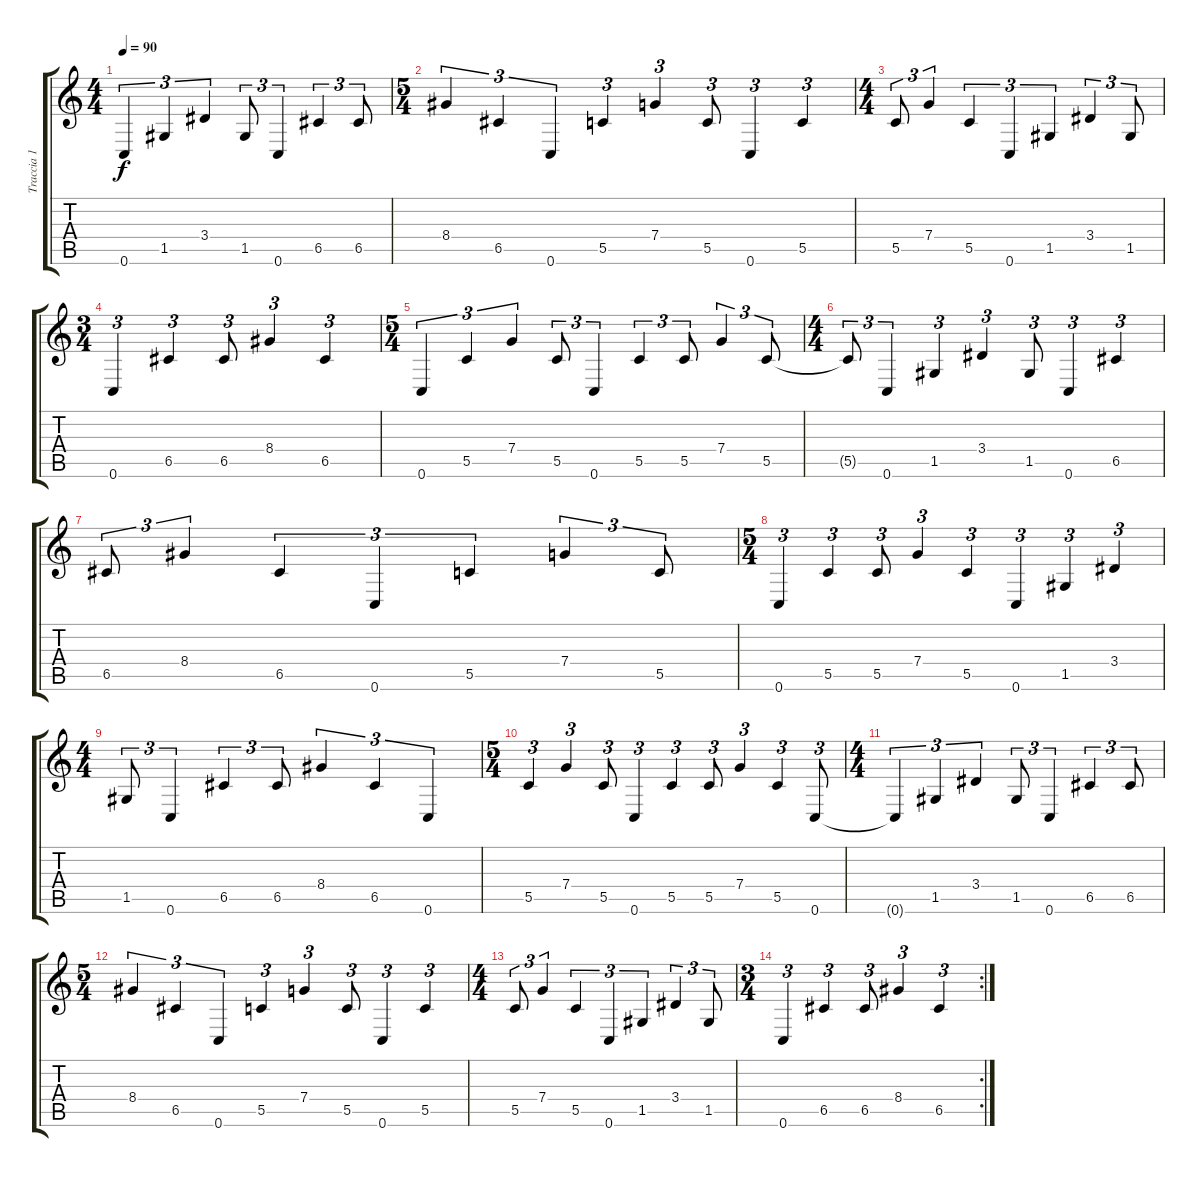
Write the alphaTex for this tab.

\track ("Traccia 1" "Traccia 1") {instrument electricguitarmuted}
\staff {score tabs}
\tuning (D4 A3 F3 C3 G2 C2) {hide}
\ts (4 4)
\tempo 90
\clef g2
\ks c
0.6{t}.4{tu (3 2) dy f} 1.5.4{tu (3 2)} 3.4.4{tu (3 2)} 1.5.8{tu (3 2)} 0.6.4{tu (3 2)} 6.5.4{tu (3 2)} 6.5.8{tu (3 2)} |
\ts (5 4)
8.4.4{tu (3 2)} 6.5.4{tu (3 2)} 0.6.4{tu (3 2)} 5.5.4{tu (3 2)} 7.4.4{tu (3 2)} 5.5.8{tu (3 2)} 0.6.4{tu (3 2)} 5.5.4{tu (3 2)} |
\ts (4 4)
5.5.8{tu (3 2)} 7.4.4{tu (3 2)} 5.5.4{tu (3 2)} 0.6.4{tu (3 2)} 1.5.4{tu (3 2)} 3.4.4{tu (3 2)} 1.5.8{tu (3 2)} |
\ts (3 4)
0.6.4{tu (3 2)} 6.5.4{tu (3 2)} 6.5.8{tu (3 2)} 8.4.4{tu (3 2)} 6.5.4{tu (3 2)} |
\ts (5 4)
0.6.4{tu (3 2)} 5.5.4{tu (3 2)} 7.4.4{tu (3 2)} 5.5.8{tu (3 2)} 0.6.4{tu (3 2)} 5.5.4{tu (3 2)} 5.5.8{tu (3 2)} 7.4.4{tu (3 2)} 5.5.8{tu (3 2)} |
\ts (4 4)
5.5{t}.8{tu (3 2)} 0.6.4{tu (3 2)} 1.5.4{tu (3 2)} 3.4.4{tu (3 2)} 1.5.8{tu (3 2)} 0.6.4{tu (3 2)} 6.5.4{tu (3 2)} |
6.5.8{tu (3 2)} 8.4.4{tu (3 2)} 6.5.4{tu (3 2)} 0.6.4{tu (3 2)} 5.5.4{tu (3 2)} 7.4.4{tu (3 2)} 5.5.8{tu (3 2)} |
\ts (5 4)
0.6.4{tu (3 2)} 5.5.4{tu (3 2)} 5.5.8{tu (3 2)} 7.4.4{tu (3 2)} 5.5.4{tu (3 2)} 0.6.4{tu (3 2)} 1.5.4{tu (3 2)} 3.4.4{tu (3 2)} |
\ts (4 4)
1.5.8{tu (3 2)} 0.6.4{tu (3 2)} 6.5.4{tu (3 2)} 6.5.8{tu (3 2)} 8.4.4{tu (3 2)} 6.5.4{tu (3 2)} 0.6.4{tu (3 2)} |
\ts (5 4)
5.5.4{tu (3 2)} 7.4.4{tu (3 2)} 5.5.8{tu (3 2)} 0.6.4{tu (3 2)} 5.5.4{tu (3 2)} 5.5.8{tu (3 2)} 7.4.4{tu (3 2)} 5.5.4{tu (3 2)} 0.6.8{tu (3 2)} |
\ts (4 4)
0.6{t}.4{tu (3 2)} 1.5.4{tu (3 2)} 3.4.4{tu (3 2)} 1.5.8{tu (3 2)} 0.6.4{tu (3 2)} 6.5.4{tu (3 2)} 6.5.8{tu (3 2)} |
\ts (5 4)
8.4.4{tu (3 2)} 6.5.4{tu (3 2)} 0.6.4{tu (3 2)} 5.5.4{tu (3 2)} 7.4.4{tu (3 2)} 5.5.8{tu (3 2)} 0.6.4{tu (3 2)} 5.5.4{tu (3 2)} |
\ts (4 4)
5.5.8{tu (3 2)} 7.4.4{tu (3 2)} 5.5.4{tu (3 2)} 0.6.4{tu (3 2)} 1.5.4{tu (3 2)} 3.4.4{tu (3 2)} 1.5.8{tu (3 2)} |
\rc 2
\ts (3 4)
0.6.4{tu (3 2)} 6.5.4{tu (3 2)} 6.5.8{tu (3 2)} 8.4.4{tu (3 2)} 6.5.4{tu (3 2)}
